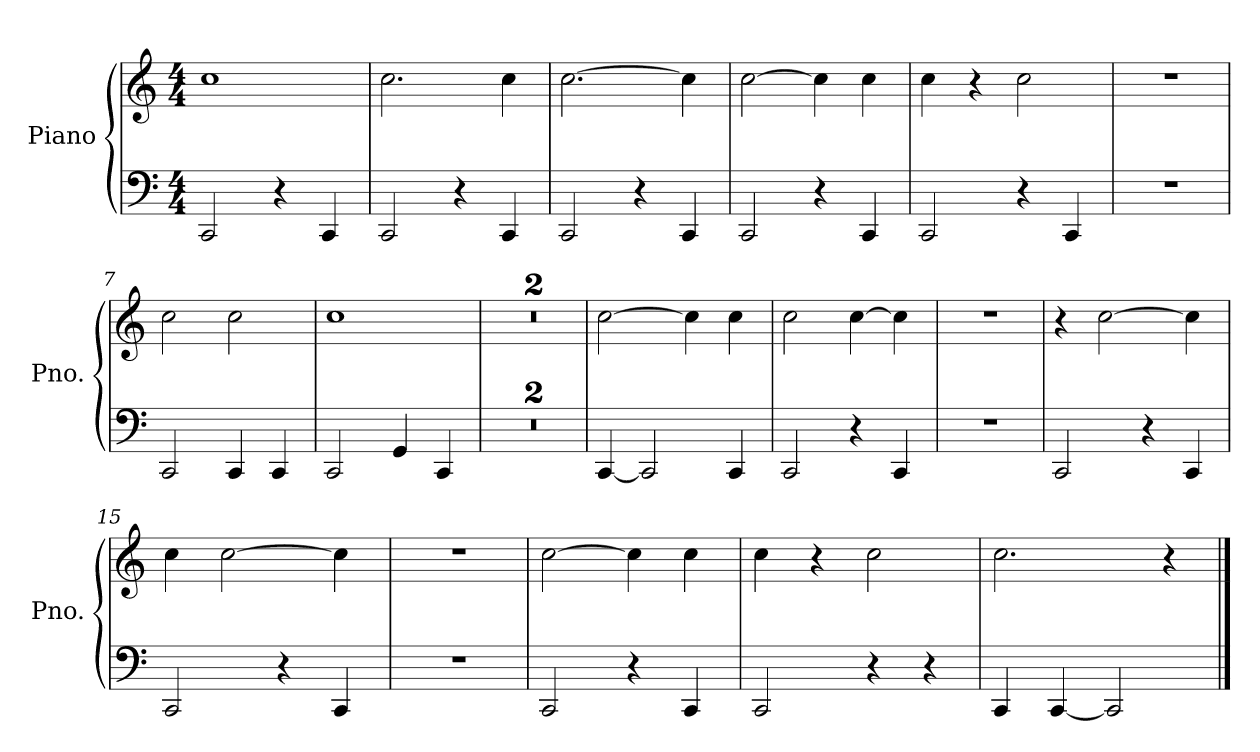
**kern	**kern	**dynam
*part1	*part1	*part1
*staff2	*staff1	*staff1/2
*I"Piano	*	*
*I'Pno.	*	*
*clefF4	*clefG2	*
*k[]	*k[]	*
*M4/4	*M4/4	*
*MM150	*MM150	*
=1	=1	=1
!	!	!LO:DY:b=2
!	!	!LO:DY:n=1:b
2CC/	1cc	ppp ff
4r	.	.
4CC/	.	.
=2	=2	=2
2CC/	2.cc\	.
4r	.	.
4CC/	4cc\	.
=3	=3	=3
2CC/	[2.cc\	.
4r	.	.
4CC/	4cc\]	.
=4	=4	=4
2CC/	[2cc\	.
4r	4cc\]	.
4CC/	4cc\	.
=5	=5	=5
2CC/	4cc\	.
.	4r	.
4r	2cc\	.
4CC/	.	.
=6	=6	=6
1r	1r	.
=7	=7	=7
2CC/	2cc\	.
4CC/	2cc\	.
4CC/	.	.
=8	=8	=8
2CC/	1cc	.
4GG/	.	.
4CC/	.	.
=9	=9	=9
1r	1r	.
=10	=10	=10
1r	1r	.
=11	=11	=11
[4CC/	[2cc\	.
2CC/]	.	.
.	4cc\]	.
4CC/	4cc\	.
=12	=12	=12
2CC/	2cc\	.
4r	[4cc\	.
4CC/	4cc\]	.
=13	=13	=13
1r	1r	.
=14	=14	=14
2CC/	4r	.
.	[2cc\	.
4r	.	.
4CC/	4cc\]	.
=15	=15	=15
2CC/	4cc\	.
.	[2cc\	.
4r	.	.
4CC/	4cc\]	.
=16	=16	=16
1r	1r	.
=17	=17	=17
2CC/	[2cc\	.
4r	4cc\]	.
4CC/	4cc\	.
=18	=18	=18
2CC/	4cc\	.
.	4r	.
4r	2cc\	.
4r	.	.
=19	=19	=19
4CC/	2.cc\	.
[4CC/	.	.
2CC/]	.	.
.	4r	.
==	==	==
*-	*-	*-
